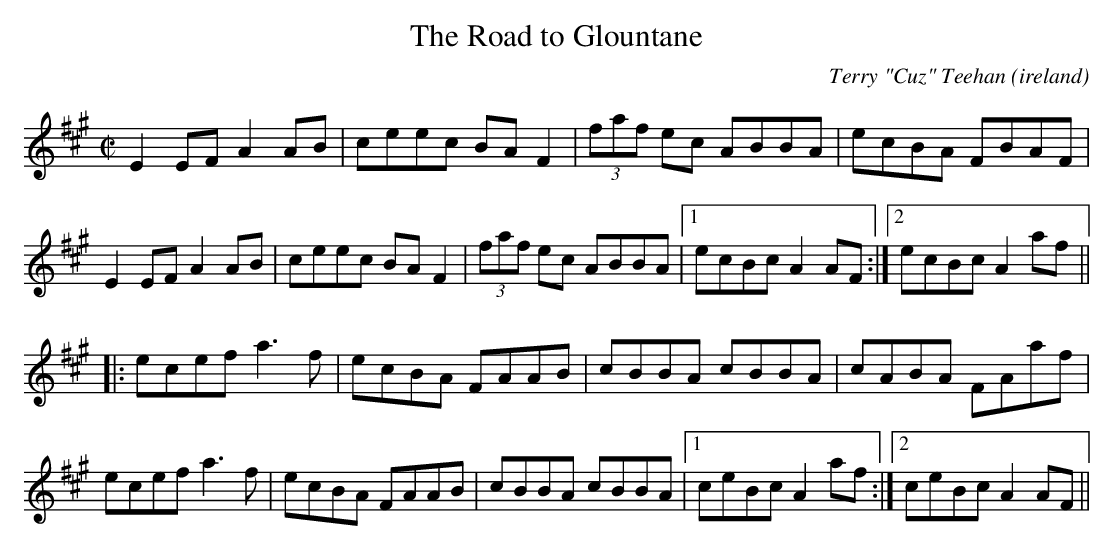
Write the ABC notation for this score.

X:1
T:Road to Glountane, The
O:ireland
C:Terry "Cuz" Teehan
M:C|
L:1/8
K:A
E2EF A2AB|ceec BAF2|(3faf ec ABBA|ecBA FBAF|
E2EF A2AB|ceec BAF2|(3faf ec ABBA|1 ecBc A2AF:|2 ecBc A2af||
|:ecef a3f|ecBA FAAB|cBBA cBBA|cABA FAaf|
ecef a3f|ecBA FAAB|cBBA cBBA|1 ceBc A2af:|2 ceBc A2AF||
